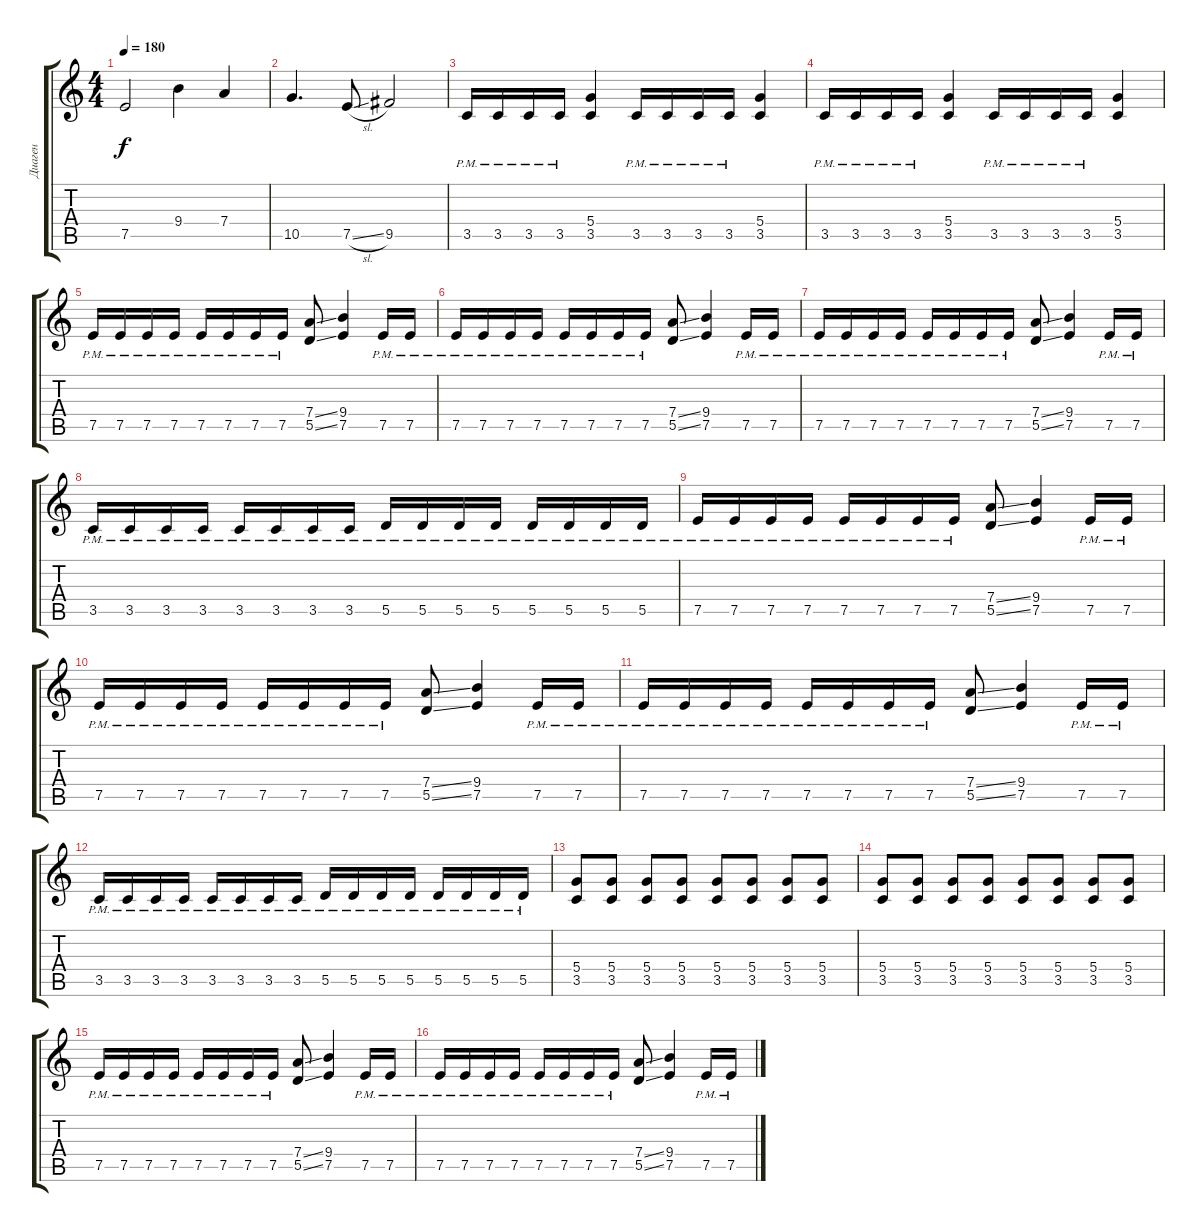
\track ("Диаген" "Диаген") {instrument overdrivenguitar}
\staff {score tabs}
\tuning (E4 B3 G3 D3 A2 E2) {hide}
\ts (4 4)
\tempo 180
\clef g2
\ks c
7.5.2{dy f} 9.4.4 7.4.4 |
10.5.4{d} 7.5{sl}.8 9.5.2 |
3.5{pm}.16 3.5{pm}.16 3.5{pm}.16 3.5{pm}.16 (5.4 3.5).4 3.5{pm}.16 3.5{pm}.16 3.5{pm}.16 3.5{pm}.16 (5.4 3.5).4 |
3.5{pm}.16 3.5{pm}.16 3.5{pm}.16 3.5{pm}.16 (5.4 3.5).4 3.5{pm}.16 3.5{pm}.16 3.5{pm}.16 3.5{pm}.16 (5.4 3.5).4 |
7.5{pm}.16 7.5{pm}.16 7.5{pm}.16 7.5{pm}.16 7.5{pm}.16 7.5{pm}.16 7.5{pm}.16 7.5{pm}.16 (7.4{ss} 5.5{ss}).8 (9.4 7.5).4 7.5{pm}.16 7.5{pm}.16 |
7.5{pm}.16 7.5{pm}.16 7.5{pm}.16 7.5{pm}.16 7.5{pm}.16 7.5{pm}.16 7.5{pm}.16 7.5{pm}.16 (7.4{ss} 5.5{ss}).8 (9.4 7.5).4 7.5{pm}.16 7.5{pm}.16 |
7.5{pm}.16 7.5{pm}.16 7.5{pm}.16 7.5{pm}.16 7.5{pm}.16 7.5{pm}.16 7.5{pm}.16 7.5{pm}.16 (7.4{ss} 5.5{ss}).8 (9.4 7.5).4 7.5{pm}.16 7.5{pm}.16 |
3.5{pm}.16 3.5{pm}.16 3.5{pm}.16 3.5{pm}.16 3.5{pm}.16 3.5{pm}.16 3.5{pm}.16 3.5{pm}.16 5.5{pm}.16 5.5{pm}.16 5.5{pm}.16 5.5{pm}.16 5.5{pm}.16 5.5{pm}.16 5.5{pm}.16 5.5{pm}.16 |
7.5{pm}.16 7.5{pm}.16 7.5{pm}.16 7.5{pm}.16 7.5{pm}.16 7.5{pm}.16 7.5{pm}.16 7.5{pm}.16 (7.4{ss} 5.5{ss}).8 (9.4 7.5).4 7.5{pm}.16 7.5{pm}.16 |
7.5{pm}.16 7.5{pm}.16 7.5{pm}.16 7.5{pm}.16 7.5{pm}.16 7.5{pm}.16 7.5{pm}.16 7.5{pm}.16 (7.4{ss} 5.5{ss}).8 (9.4 7.5).4 7.5{pm}.16 7.5{pm}.16 |
7.5{pm}.16 7.5{pm}.16 7.5{pm}.16 7.5{pm}.16 7.5{pm}.16 7.5{pm}.16 7.5{pm}.16 7.5{pm}.16 (7.4{ss} 5.5{ss}).8 (9.4 7.5).4 7.5{pm}.16 7.5{pm}.16 |
3.5{pm}.16 3.5{pm}.16 3.5{pm}.16 3.5{pm}.16 3.5{pm}.16 3.5{pm}.16 3.5{pm}.16 3.5{pm}.16 5.5{pm}.16 5.5{pm}.16 5.5{pm}.16 5.5{pm}.16 5.5{pm}.16 5.5{pm}.16 5.5{pm}.16 5.5{pm}.16 |
(5.4 3.5).8 (5.4 3.5).8 (5.4 3.5).8 (5.4 3.5).8 (5.4 3.5).8 (5.4 3.5).8 (5.4 3.5).8 (5.4 3.5).8 |
(5.4 3.5).8 (5.4 3.5).8 (5.4 3.5).8 (5.4 3.5).8 (5.4 3.5).8 (5.4 3.5).8 (5.4 3.5).8 (5.4 3.5).8 |
7.5{pm}.16 7.5{pm}.16 7.5{pm}.16 7.5{pm}.16 7.5{pm}.16 7.5{pm}.16 7.5{pm}.16 7.5{pm}.16 (7.4{ss} 5.5{ss}).8 (9.4 7.5).4 7.5{pm}.16 7.5{pm}.16 |
7.5{pm}.16 7.5{pm}.16 7.5{pm}.16 7.5{pm}.16 7.5{pm}.16 7.5{pm}.16 7.5{pm}.16 7.5{pm}.16 (7.4{ss} 5.5{ss}).8 (9.4 7.5).4 7.5{pm}.16 7.5{pm}.16
